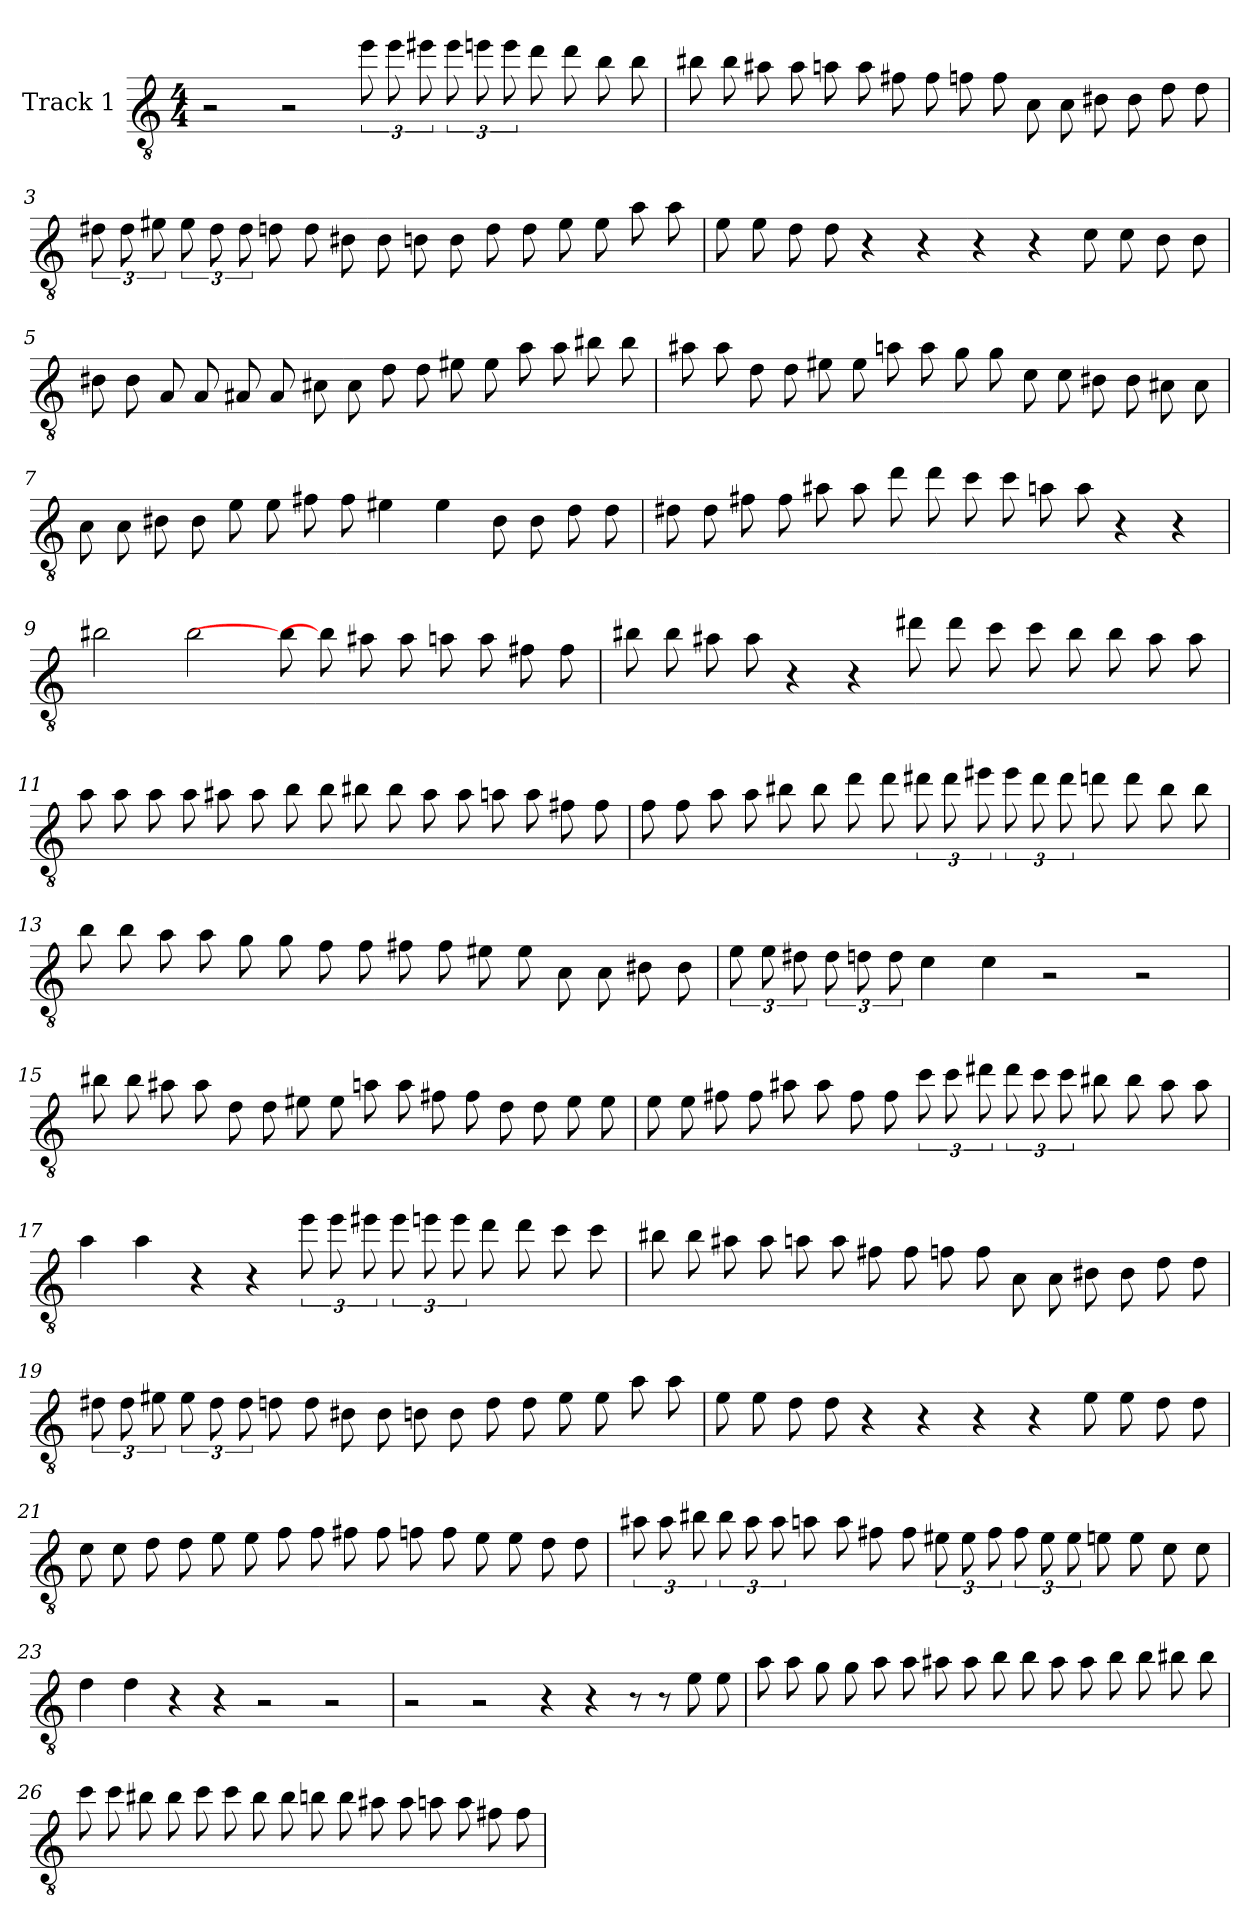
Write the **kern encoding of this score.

**kern
*part1
*staff1
*I"Track 1
*stria6
*clefGv2
*k[]
*M4/4
*MM227
=1
2r
2r
12gg
12gg
12gg#
12gg#
12gg
12gg
8ff
8ff
8dd
8dd
=2
8dd#
8dd#
8cc#
8cc#
8cc
8cc
8a#
8a#
8a
8a
8c
8c
8d#
8d#
8f
8f
=3
12f#
12f#
12g#
12g#
12f#
12f#
8f
8f
8d#
8d#
8d
8d
8f
8f
8g#
8g#
8cc
8cc
=4
8g
8g
8f
8f
4r
4r
4r
4r
8e
8e
8d
8d
=5
8d#
8d#
8A
8A
8A#
8A#
8c#
8c#
8f
8f
8g#
8g#
8cc
8cc
8dd#
8dd#
=6
8cc#
8cc#
8f
8f
8g#
8g#
8cc
8cc
8b
8b
8e
8e
8d#
8d#
8c#
8c#
=7
8c
8c
8d#
8d#
8g
8g
8a#
8a#
4g#
4g#
8d#
8d#
8f
8f
=8
8f#
8f#
8a#
8a#
8cc#
8cc#
8ff
8ff
8ee
8ee
8cc
8cc
4r
4r
=9
2dd#
2dd#
8dd#]
8dd#]
8cc#
8cc#
8cc
8cc
8a#
8a#
=10
8dd#
8dd#
8cc#
8cc#
4r
4r
8ff#
8ff#
8ee
8ee
8dd#
8dd#
8cc#
8cc#
=11
8cc
8cc
8cc
8cc
8cc#
8cc#
8dd
8dd
8dd#
8dd#
8cc#
8cc#
8cc
8cc
8a#
8a#
=12
8a
8a
8cc
8cc
8dd#
8dd#
8ff
8ff
12ff#
12ff#
12gg#
12gg#
12ff#
12ff#
8ff
8ff
8dd#
8dd#
=13
8dd
8dd
8cc
8cc
8b
8b
8a
8a
8a#
8a#
8g#
8g#
8c
8c
8d#
8d#
=14
12g
12g
12f#
12f#
12f
12f
4e
4e
2r
2r
=15
8dd#
8dd#
8cc#
8cc#
8f
8f
8g#
8g#
8cc
8cc
8a#
8a#
8f
8f
8g#
8g#
=16
8g
8g
8a#
8a#
8cc#
8cc#
8a#
8a#
12ee
12ee
12ff#
12ff#
12ee
12ee
8dd#
8dd#
8cc#
8cc#
=17
4cc
4cc
4r
4r
12gg
12gg
12gg#
12gg#
12gg
12gg
8ff
8ff
8ee
8ee
=18
8dd#
8dd#
8cc#
8cc#
8cc
8cc
8a#
8a#
8a
8a
8c
8c
8d#
8d#
8f
8f
=19
12f#
12f#
12g#
12g#
12f#
12f#
8f
8f
8d#
8d#
8d
8d
8f
8f
8g#
8g#
8cc
8cc
=20
8g
8g
8f
8f
4r
4r
4r
4r
8g
8g
8f
8f
=21
8e
8e
8f
8f
8g
8g
8a
8a
8a#
8a#
8a
8a
8g
8g
8f
8f
=22
12cc#
12cc#
12dd#
12dd#
12cc#
12cc#
8cc
8cc
8a#
8a#
12g#
12g#
12a#
12a#
12g#
12g#
8g
8g
8e
8e
=23
4f
4f
4r
4r
2r
2r
=24
2r
2r
4r
4r
8r
8r
8g
8g
=25
8cc
8cc
8b
8b
8cc
8cc
8cc#
8cc#
8dd
8dd
8cc#
8cc#
8dd
8dd
8dd#
8dd#
=26
8ee
8ee
8dd#
8dd#
8ee
8ee
8dd#
8dd#
8dd
8dd
8cc#
8cc#
8cc
8cc
8a#
8a#
=
*-
